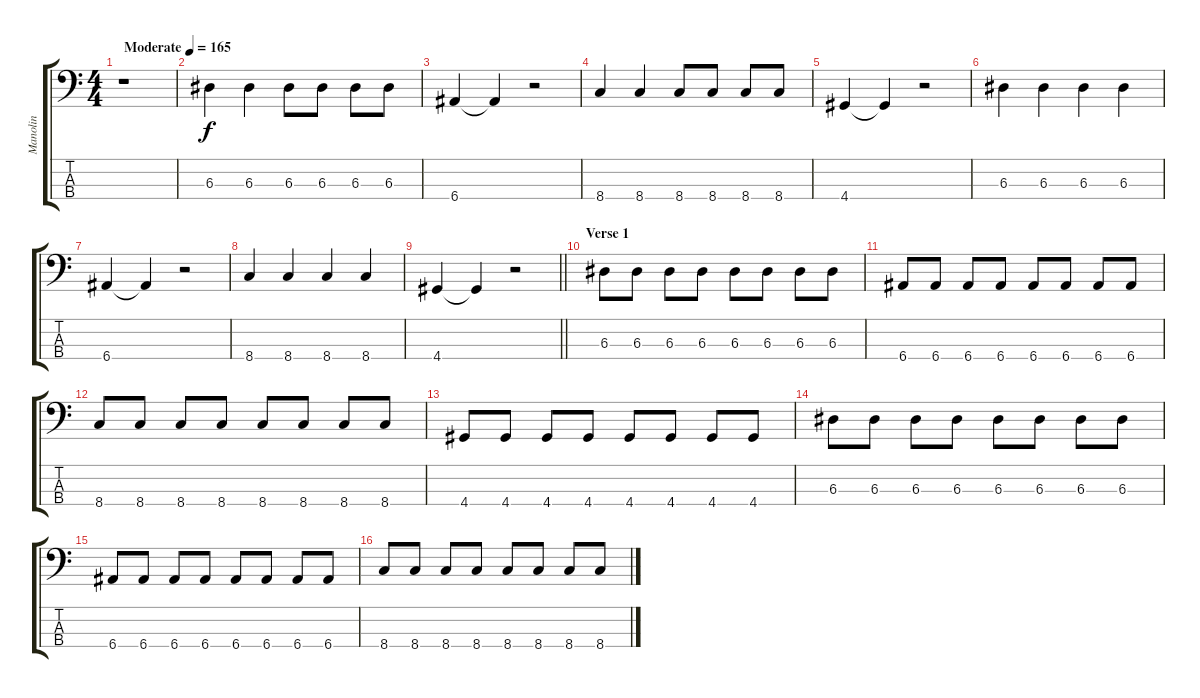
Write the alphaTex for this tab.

\track ("Manolin" "Manolin") {instrument electricbasspick}
\staff {score tabs}
\tuning (G2 D2 A1 E1) {hide}
\ts (4 4)
\tempo (165 "Moderate")
\clef f4
\ks c
r.1{dy f instrument electricbasspick} |
6.3.4 6.3.4 6.3.8 6.3.8 6.3.8 6.3.8 |
6.4.4 6.4{t}.4 r.2 |
8.4.4 8.4.4 8.4.8 8.4.8 8.4.8 8.4.8 |
4.4.4 4.4{t}.4 r.2 |
6.3.4 6.3.4 6.3.4 6.3.4 |
6.4.4 6.4{t}.4 r.2 |
8.4.4 8.4.4 8.4.4 8.4.4 |
\barLineRight lightlight
4.4.4 4.4{t}.4 r.2 |
\section ("" "Verse 1")
6.3.8 6.3.8 6.3.8 6.3.8 6.3.8 6.3.8 6.3.8 6.3.8 |
6.4.8 6.4.8 6.4.8 6.4.8 6.4.8 6.4.8 6.4.8 6.4.8 |
8.4.8 8.4.8 8.4.8 8.4.8 8.4.8 8.4.8 8.4.8 8.4.8 |
4.4.8 4.4.8 4.4.8 4.4.8 4.4.8 4.4.8 4.4.8 4.4.8 |
6.3.8 6.3.8 6.3.8 6.3.8 6.3.8 6.3.8 6.3.8 6.3.8 |
6.4.8 6.4.8 6.4.8 6.4.8 6.4.8 6.4.8 6.4.8 6.4.8 |
8.4.8 8.4.8 8.4.8 8.4.8 8.4.8 8.4.8 8.4.8 8.4.8
